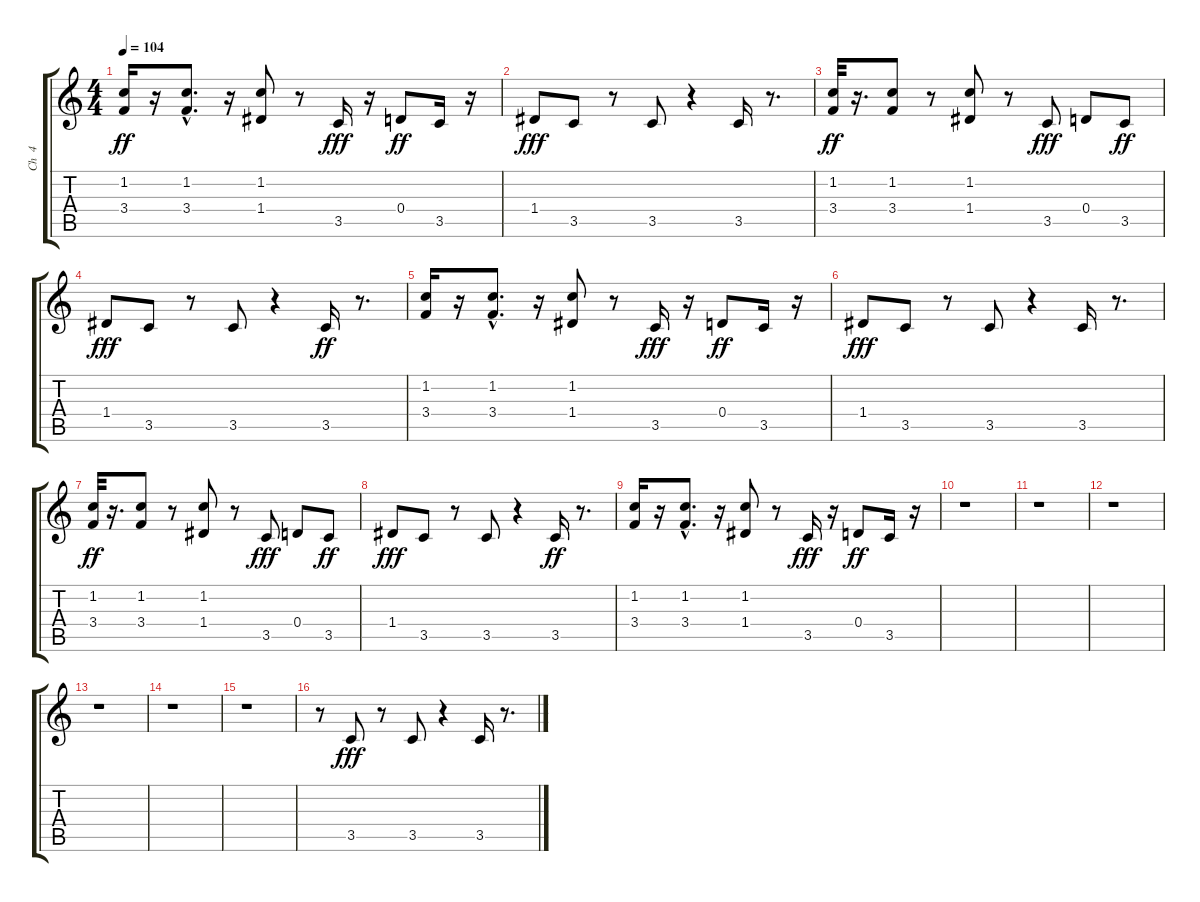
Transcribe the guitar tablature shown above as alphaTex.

\track ("Ch  4   " "Ch  4   ") {instrument electricguitarclean}
\staff {score tabs}
\tuning (E4 B3 G3 D3 A2 E2) {hide}
\ts (4 4)
\tempo 104
\clef g2
\ks c
(1.2 3.4).16{dy ff} r.16 (1.2{hac} 3.4{hac}).8{d} r.16 (1.2 1.4).8 r.8 3.5.16{dy fff} r.16 0.4.8{dy ff} 3.5.16 r.16 |
1.4.8{dy fff} 3.5.8 r.8 3.5.8 r.4 3.5.16 r.8{d} |
(1.2 3.4).32{dy ff} r.16{d} (1.2 3.4).8 r.8 (1.2 1.4).8 r.8 3.5.8{dy fff} 0.4.8 3.5.8{dy ff} |
1.4.8{dy fff} 3.5.8 r.8 3.5.8 r.4 3.5.16{dy ff} r.8{d} |
(1.2 3.4).16 r.16 (1.2{hac} 3.4{hac}).8{d} r.16 (1.2 1.4).8 r.8 3.5.16{dy fff} r.16 0.4.8{dy ff} 3.5.16 r.16 |
1.4.8{dy fff} 3.5.8 r.8 3.5.8 r.4 3.5.16 r.8{d} |
(1.2 3.4).32{dy ff} r.16{d} (1.2 3.4).8 r.8 (1.2 1.4).8 r.8 3.5.8{dy fff} 0.4.8 3.5.8{dy ff} |
1.4.8{dy fff} 3.5.8 r.8 3.5.8 r.4 3.5.16{dy ff} r.8{d} |
(1.2 3.4).16 r.16 (1.2{hac} 3.4{hac}).8{d} r.16 (1.2 1.4).8 r.8 3.5.16{dy fff} r.16 0.4.8{dy ff} 3.5.16 r.16 |
r.1 |
r.1 |
r.1 |
r.1 |
r.1 |
r.1 |
r.8 3.5.8{dy fff} r.8 3.5.8 r.4 3.5.16 r.8{d}
